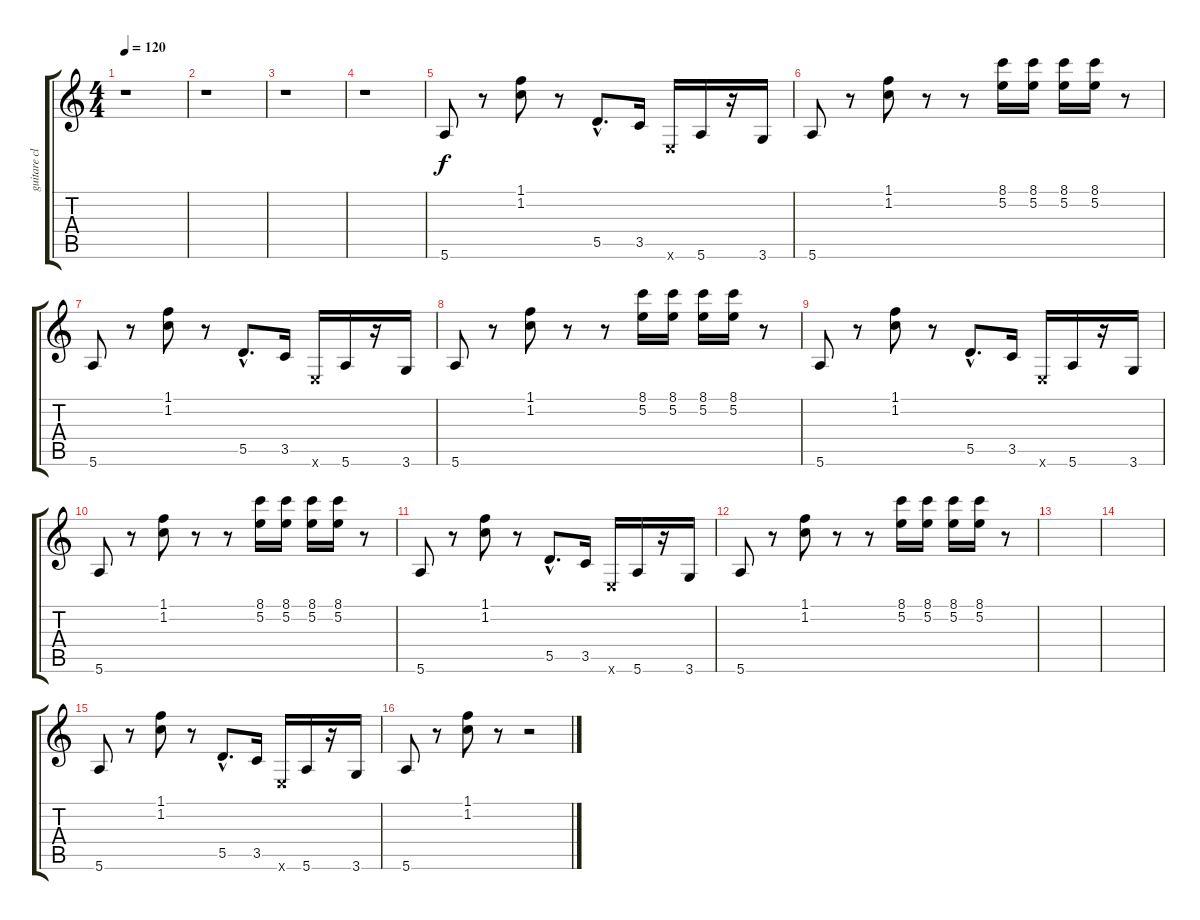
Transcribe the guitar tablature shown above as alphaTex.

\track ("guitare clean" "guitare cl") {instrument electricguitarclean}
\staff {score tabs}
\tuning (E4 B3 G3 D3 A2 E2) {hide}
\ts (4 4)
\tempo 120
\clef g2
\ks c
r.1{dy f instrument electricguitarclean} |
r.1 |
r.1 |
r.1 |
5.6.8 r.8 (1.1 1.2).8 r.8 5.5{hac}.8{d} 3.5.16 0.6{x}.16 5.6.16 r.16 3.6.16 |
5.6.8 r.8 (1.1 1.2).8 r.8 r.8 (8.1 5.2).16 (8.1 5.2).16 (8.1 5.2).16 (8.1 5.2).16 r.8 |
5.6.8 r.8 (1.1 1.2).8 r.8 5.5{hac}.8{d} 3.5.16 0.6{x}.16 5.6.16 r.16 3.6.16 |
5.6.8 r.8 (1.1 1.2).8 r.8 r.8 (8.1 5.2).16 (8.1 5.2).16 (8.1 5.2).16 (8.1 5.2).16 r.8 |
5.6.8 r.8 (1.1 1.2).8 r.8 5.5{hac}.8{d} 3.5.16 0.6{x}.16 5.6.16 r.16 3.6.16 |
5.6.8 r.8 (1.1 1.2).8 r.8 r.8 (8.1 5.2).16 (8.1 5.2).16 (8.1 5.2).16 (8.1 5.2).16 r.8 |
5.6.8 r.8 (1.1 1.2).8 r.8 5.5{hac}.8{d} 3.5.16 0.6{x}.16 5.6.16 r.16 3.6.16 |
5.6.8 r.8 (1.1 1.2).8 r.8 r.8 (8.1 5.2).16 (8.1 5.2).16 (8.1 5.2).16 (8.1 5.2).16 r.8 |
|
|
5.6.8 r.8 (1.1 1.2).8 r.8 5.5{hac}.8{d} 3.5.16 0.6{x}.16 5.6.16 r.16 3.6.16 |
5.6.8 r.8 (1.1 1.2).8 r.8 r.2
